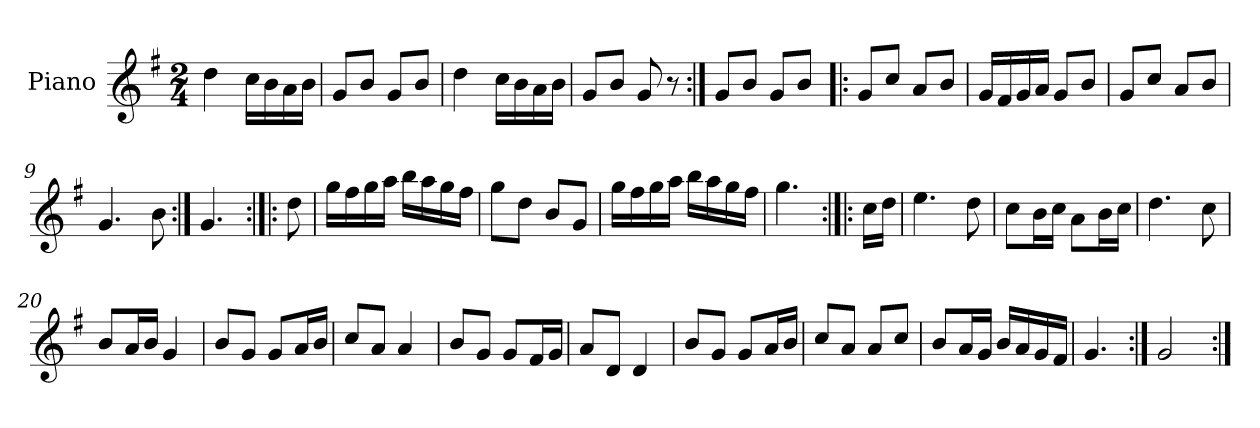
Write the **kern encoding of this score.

**kern
*part1
*staff1
*I"Piano
*I'Pno.
*clefG2
*k[f#]
*M2/4
=1
4dd\
16cc\LL
16b\
16a\
16b\JJ
=2
8g/L
8b/J
8g/L
8b/J
=3
4dd\
16cc\LL
16b\
16a\
16b\JJ
=4
8g/L
8b/J
8g/
8r
=5:|!
8g/L
8b/J
8g/L
8b/J
!!LO:LB:g=z
=6!|:
8g/L
8cc/J
8a/L
8b/J
=7
16g/LL
16f#/
16g/
16a/JJ
8g/L
8b/J
=8
8g/L
8cc/J
8a/L
8b/J
=9
4.g/
8b\
=10:|!
4.g/
=11:|!|:
8dd\
=12
16gg\LL
16ff#\
16gg\
16aa\JJ
16bb\LL
16aa\
16gg\
16ff#\JJ
!!LO:LB:g=z
=13
8gg\L
8dd\J
8b/L
8g/J
=14
16gg\LL
16ff#\
16gg\
16aa\JJ
16bb\LL
16aa\
16gg\
16ff#\JJ
=15
4.gg\
=16:|!|:
16cc\LL
16dd\JJ
=17
4.ee\
8dd\
=18
8cc\L
16b\L
16cc\JJ
8a\L
16b\L
16cc\JJ
!!LO:LB:g=z
=19
4.dd\
8cc\
=20
8b/L
16a/L
16b/JJ
4g/
=21
8b/L
8g/J
8g/L
16a/L
16b/JJ
=22
8cc/L
8a/J
4a/
=23
8b/L
8g/J
8g/L
16f#/L
16g/JJ
=24
8a/L
8d/J
4d/
!!LO:LB:g=z
=25
8b/L
8g/J
8g/L
16a/L
16b/JJ
=26
8cc/L
8a/J
8a/L
8cc/J
=27
8b/L
16a/L
16g/JJ
16b/LL
16a/
16g/
16f#/JJ
=28
4.g/
=29:|!
2g/
=:|!
*-
